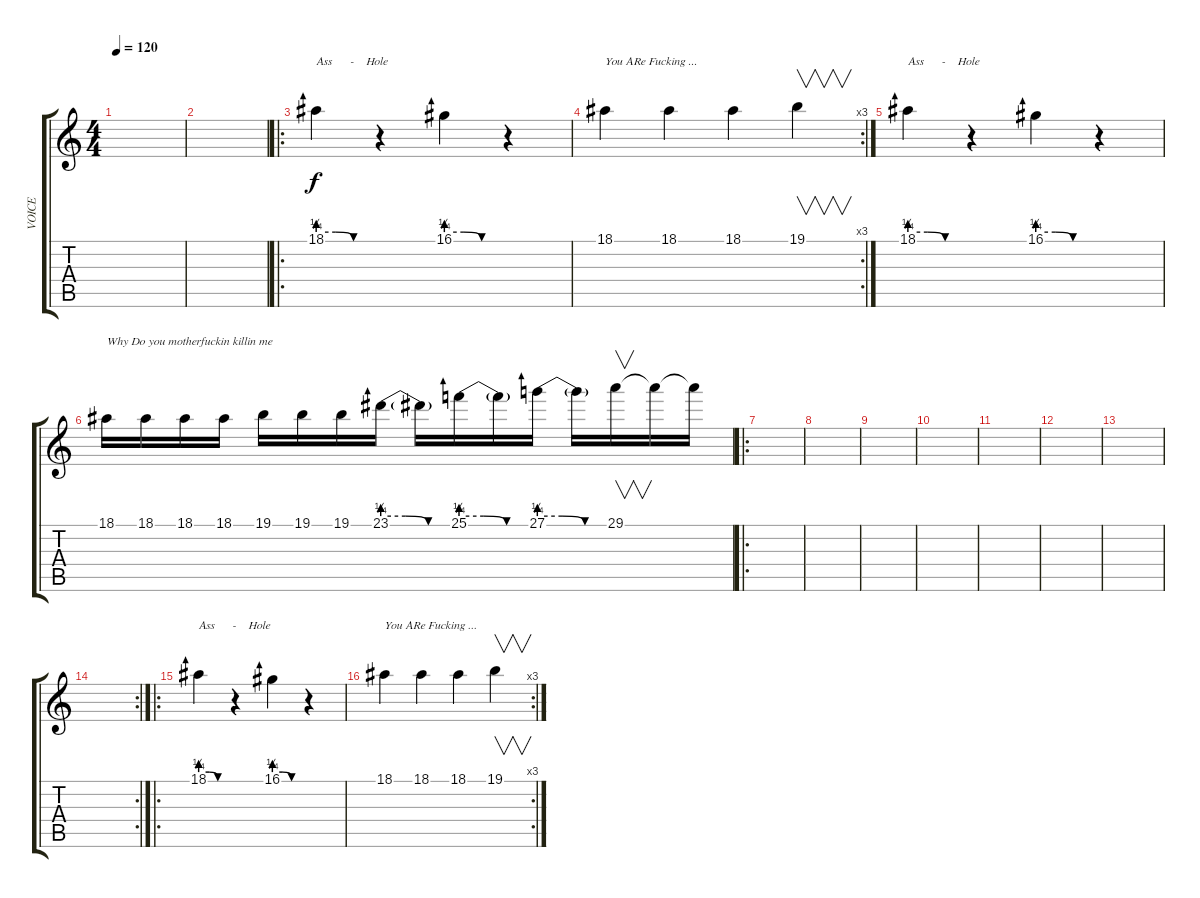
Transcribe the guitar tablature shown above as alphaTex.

\track ("VOICE" "VOICE") {instrument lead2sawtooth}
\staff {score tabs}
\tuning (E4 B3 G3 D3 A2 E2) {hide}
\ts (4 4)
\tempo 120
\clef g2
\ks c
|
|
\ro
18.1{be (custom 0 1 20 1 40 0 60 0)}.4{txt "Ass      -    Hole" volume 9 balance 0} r.4 16.1{be (custom 0 1 20 1 40 0 60 0)}.4 r.4 |
\rc 3
18.1.4{txt "You ARe Fucking ..."} 18.1.4 18.1.4 19.1.4{v} |
18.1{be (custom 0 1 20 1 40 0 60 0)}.4{txt "Ass      -    Hole"} r.4 16.1{be (custom 0 1 20 1 40 0 60 0)}.4 r.4 |
18.1.16{txt "Why Do you motherfuckin killin me"} 18.1.16 18.1.16 18.1.16 19.1.16 19.1.16 19.1.16 23.1{be (custom 0 1 20 1 40 0 60 0)}.16 23.1{t}.16 25.1{be (custom 0 1 20 1 40 0 60 0)}.16 25.1{t}.16 27.1{be (custom 0 1 20 1 40 0 60 0)}.16 27.1{t}.16 29.1.16{v} 29.1{t}.16 29.1{t}.16 |
\ro
|
|
|
|
|
|
|
\rc 2
|
\ro
18.1{be (custom 0 1 20 1 40 0 60 0)}.4{txt "Ass      -    Hole" volume 14 balance 0} r.4 16.1{be (custom 0 1 20 1 40 0 60 0)}.4 r.4 |
\rc 3
18.1.4{txt "You ARe Fucking ..."} 18.1.4 18.1.4 19.1.4{v}
